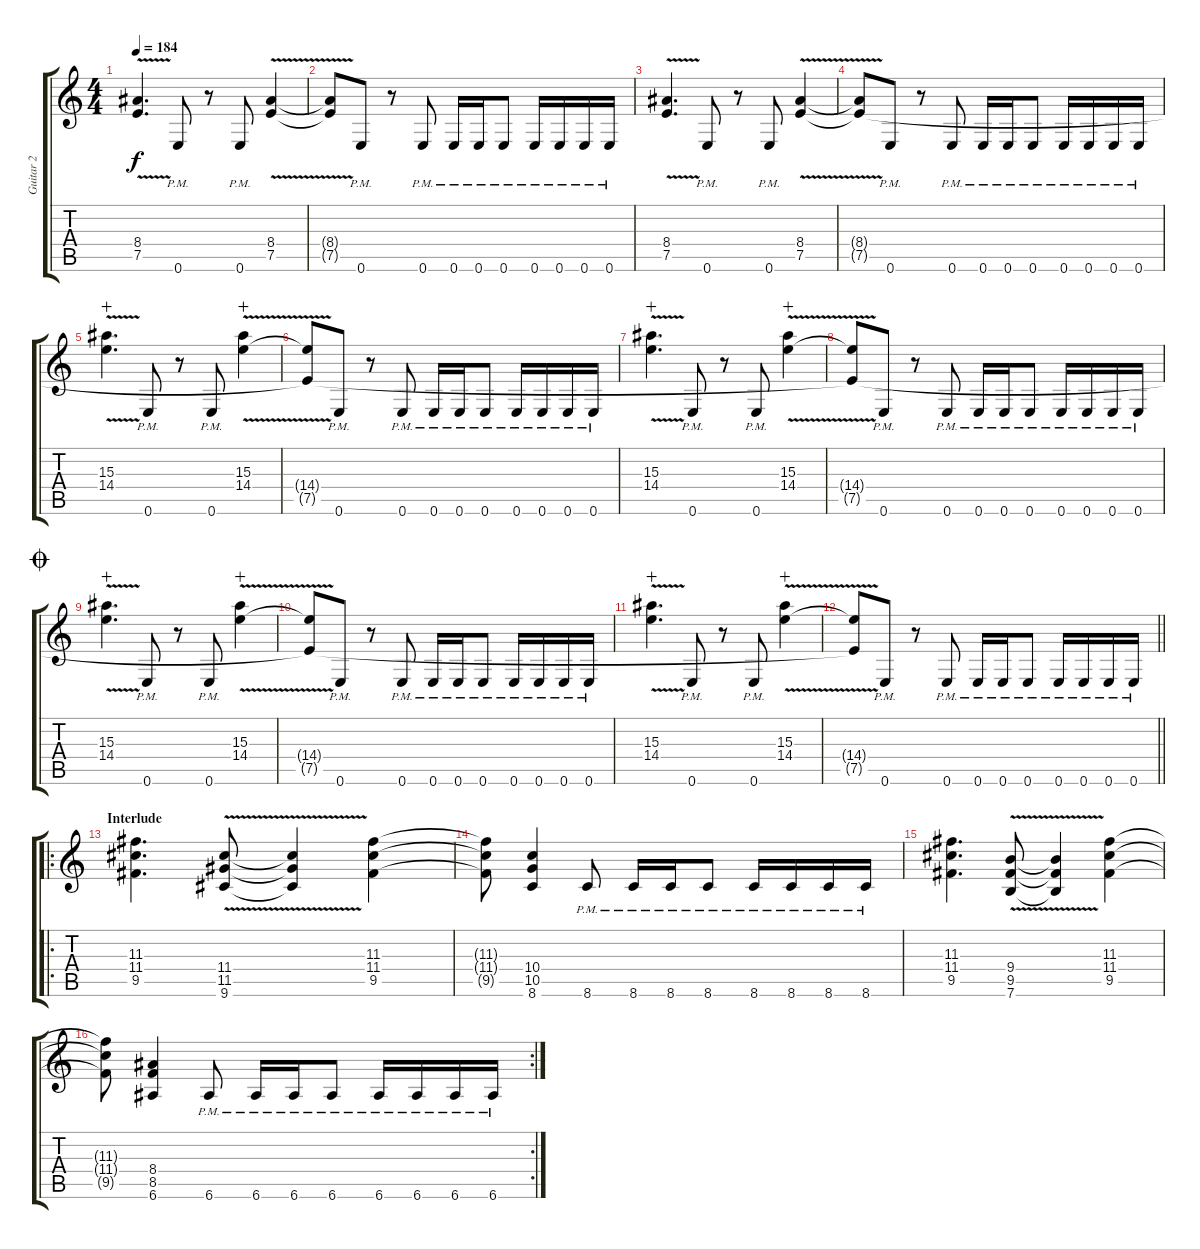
\track ("Guitar 2" "Guitar 2") {instrument distortionguitar}
\staff {score tabs}
\tuning (E4 B3 G3 D3 A2 E2) {hide}
\ts (4 4)
\tempo 184
\clef g2
\ks c
(8.4{v} 7.5{v}).4{d dy f} 0.6{pm}.8 r.8 0.6{pm}.8 (8.4{v} 7.5{v}).4 |
(8.4{t} 7.5{t}).8 0.6{pm}.8 r.8 0.6{pm}.8 0.6{pm}.16 0.6{pm}.16 0.6{pm}.8 0.6{pm}.16 0.6{pm}.16 0.6{pm}.16 0.6{pm}.16 |
(8.4{v} 7.5{v}).4{d} 0.6{pm}.8 r.8 0.6{pm}.8 (8.4{v} 7.5{v}).4 |
(8.4{t} 7.5{t}).8 0.6{pm}.8 r.8 0.6{pm}.8 0.6{pm}.16 0.6{pm}.16 0.6{pm}.8 0.6{pm}.16 0.6{pm}.16 0.6{pm}.16 0.6{pm}.16 |
(15.3{v} 14.4{v}).4{d wahc} 0.6{pm}.8 r.8 0.6{pm}.8 (15.3{v} 14.4{v}).4{wahc} |
(14.4{t} 7.5{t}).8 0.6{pm}.8 r.8 0.6{pm}.8 0.6{pm}.16 0.6{pm}.16 0.6{pm}.8 0.6{pm}.16 0.6{pm}.16 0.6{pm}.16 0.6{pm}.16 |
(15.3{v} 14.4{v}).4{d wahc} 0.6{pm}.8 r.8 0.6{pm}.8 (15.3{v} 14.4{v}).4{wahc} |
(14.4{t} 7.5{t}).8 0.6{pm}.8 r.8 0.6{pm}.8 0.6{pm}.16 0.6{pm}.16 0.6{pm}.8 0.6{pm}.16 0.6{pm}.16 0.6{pm}.16 0.6{pm}.16 |
\jump coda
(15.3{v} 14.4{v}).4{d wahc} 0.6{pm}.8 r.8 0.6{pm}.8 (15.3{v} 14.4{v}).4{wahc} |
(14.4{t} 7.5{t}).8 0.6{pm}.8 r.8 0.6{pm}.8 0.6{pm}.16 0.6{pm}.16 0.6{pm}.8 0.6{pm}.16 0.6{pm}.16 0.6{pm}.16 0.6{pm}.16 |
(15.3{v} 14.4{v}).4{d wahc} 0.6{pm}.8 r.8 0.6{pm}.8 (15.3{v} 14.4{v}).4{wahc} |
\barLineRight lightlight
(14.4{t} 7.5{t}).8 0.6{pm}.8 r.8 0.6{pm}.8 0.6{pm}.16 0.6{pm}.16 0.6{pm}.8 0.6{pm}.16 0.6{pm}.16 0.6{pm}.16 0.6{pm}.16 |
\ro
\section ("" "Interlude")
(11.3 11.4 9.5).4{d} (11.4{v} 11.5{v} 9.6{v}).8 (11.4{t} 11.5{t} 9.6{t}).4 (11.3 11.4 9.5).4 |
(11.3{t} 11.4{t} 9.5{t}).8 (10.4 10.5 8.6).4 8.6{pm}.8 8.6{pm}.16 8.6{pm}.16 8.6{pm}.8 8.6{pm}.16 8.6{pm}.16 8.6{pm}.16 8.6{pm}.16 |
(11.3 11.4 9.5).4{d} (9.4{v} 9.5{v} 7.6{v}).8 (9.4{t} 9.5{t} 7.6{t}).4 (11.3 11.4 9.5).4 |
\rc 2
(11.3{t} 11.4{t} 9.5{t}).8 (8.4 8.5 6.6).4 6.6{pm}.8 6.6{pm}.16 6.6{pm}.16 6.6{pm}.8 6.6{pm}.16 6.6{pm}.16 6.6{pm}.16 6.6{pm}.16
